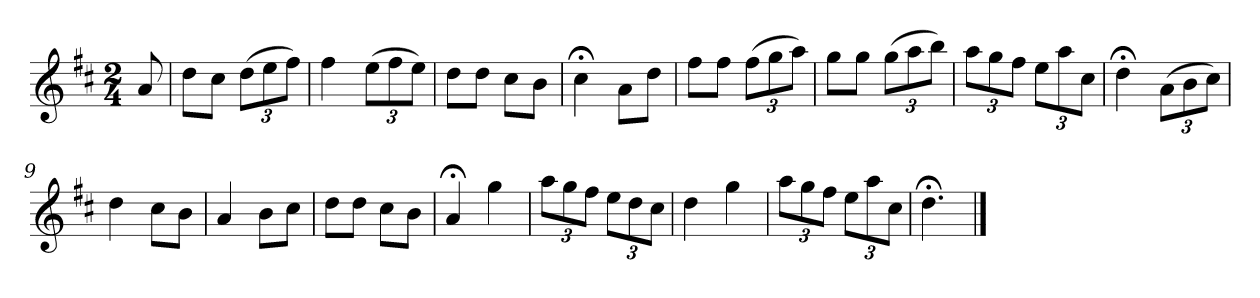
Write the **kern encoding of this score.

**kern
*part1
*staff1
*k[f#c#]
*D:
*M2/4
*MM120
=
8a
=1
8ddL
8cc#J
(12ddL
12ee
12ff#J)
=2
4ff#
(12eeL
12ff#
12eeJ)
=3
8ddL
8ddJ
8cc#L
8bJ
=4
4cc#;<
8aL
8ddJ
=5
8ff#L
8ff#J
(12ff#L
12gg
12aaJ)
=6
8ggL
8ggJ
(12ggL
12aa
12bbJ)
=7
12aaL
12gg
12ff#J
12eeL
12aa
12cc#J
=8
4dd;<
(12aL
12b
12cc#J)
=9
4dd
8cc#L
8bJ
=10
4a
8bL
8cc#J
=11
8ddL
8ddJ
8cc#L
8bJ
=12
4a;<
4gg
=13
12aaL
12gg
12ff#J
12eeL
12dd
12cc#J
=14
4dd
4gg
=15
12aaL
12gg
12ff#J
12eeL
12aa
12cc#J
=16
4.dd;<
==
*-
